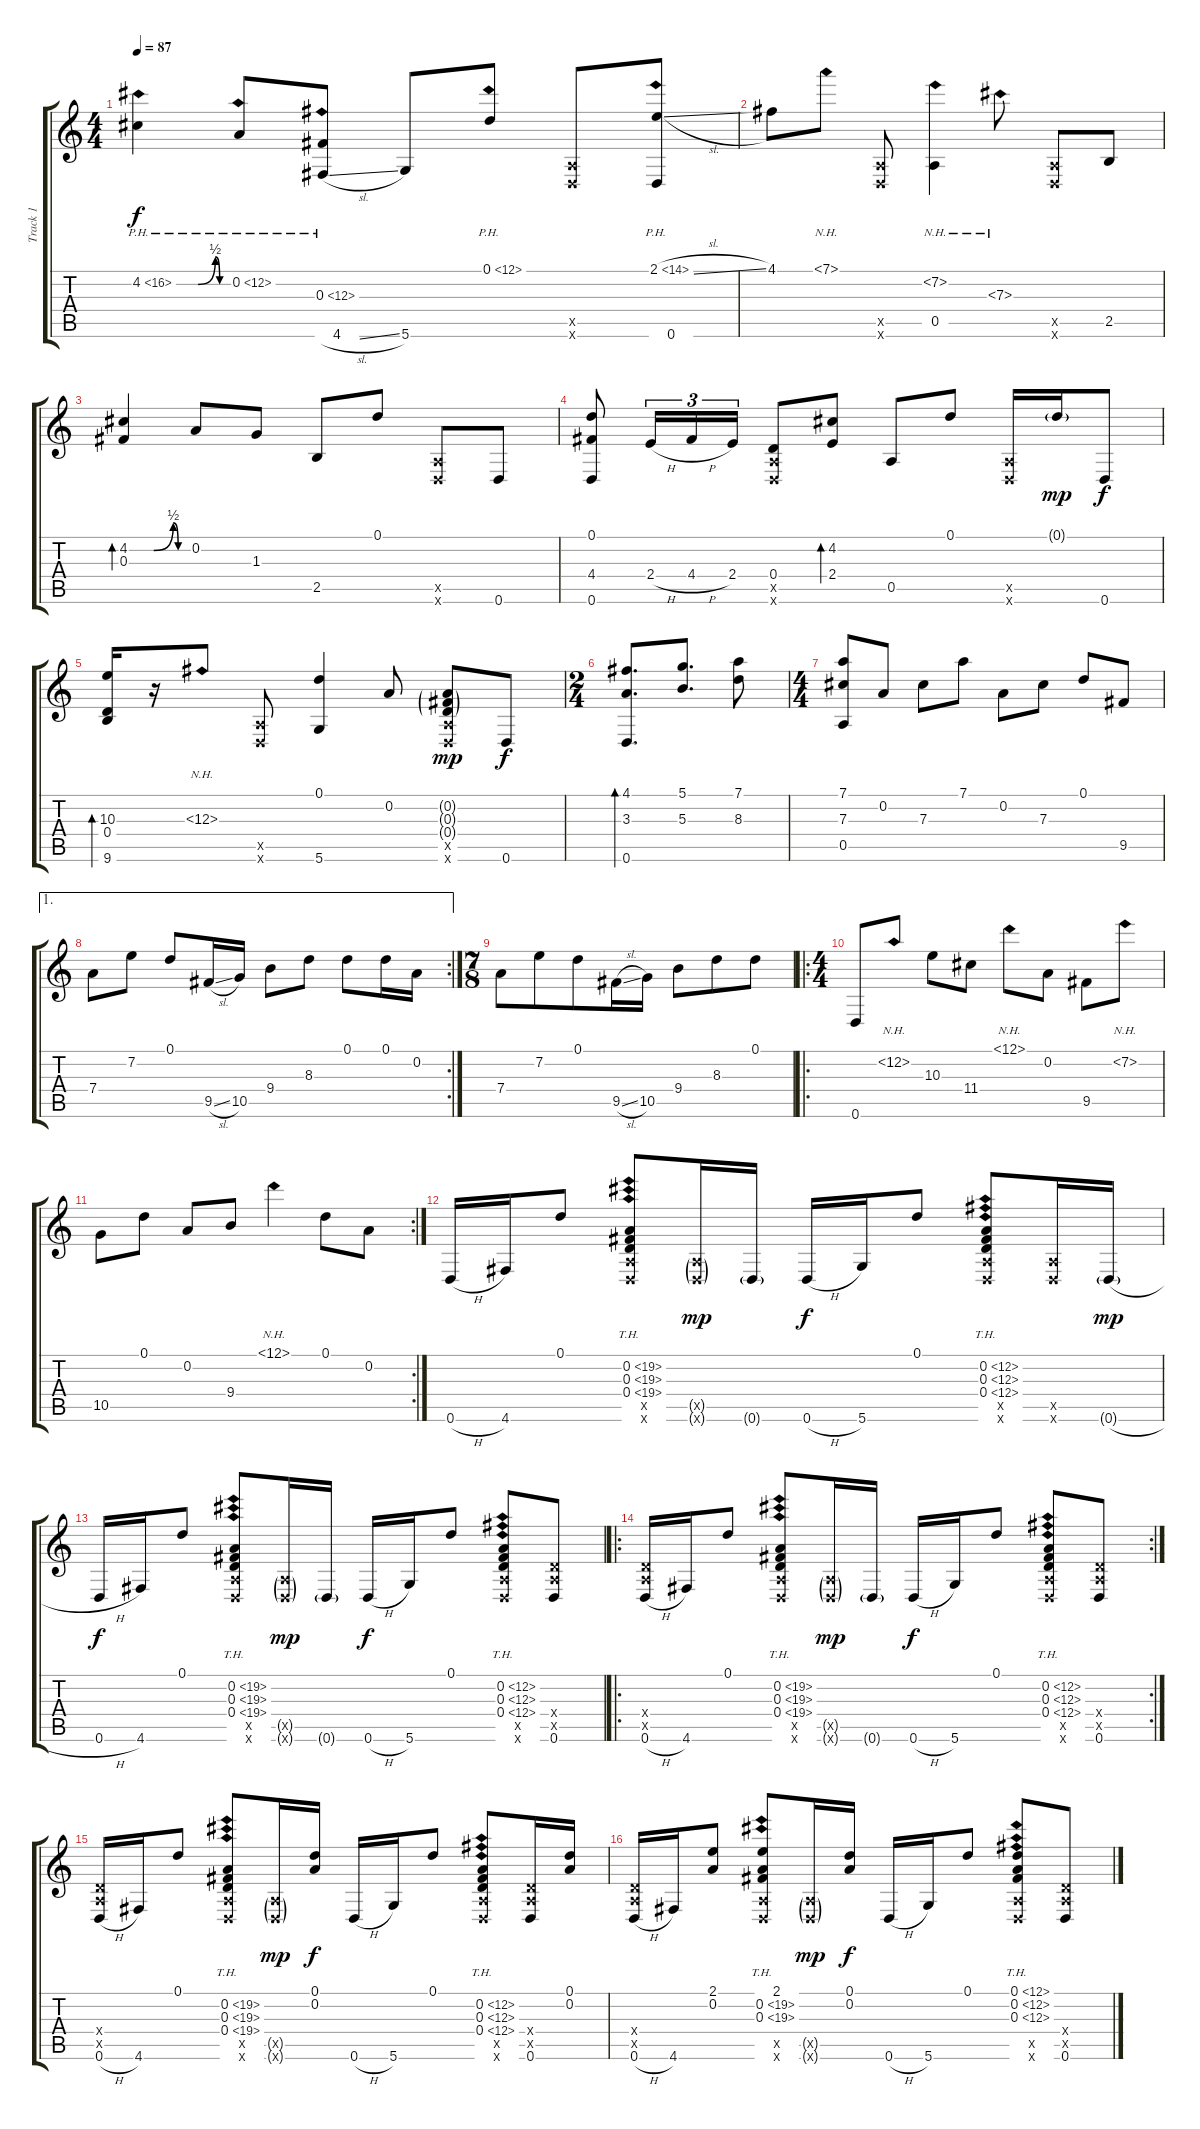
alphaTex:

\track ("Track 1" "Track 1") {instrument acousticguitarsteel}
\staff {score tabs}
\tuning (D4 A3 Gb3 D3 A2 D2) {hide}
\ts (4 4)
\tempo 87
\clef g2
\ks c
4.2{be (custom 0 0 15 0 25 0 45 2 50 0 60 0) ph 12}.4{dy f} 0.2{ph 12}.8 (0.3{ph 12} 4.6{sl}).8 5.6.8 0.1{ph 12}.8 (0.5{x} 0.6{x}).8 (2.1{ph 12 sl} 0.6).8 |
4.1.8 7.1{nh}.8 (0.5{x} 0.6{x}).8 (7.2{nh} 0.5).4 7.3{nh}.8 (0.5{x} 0.6{x}).8 2.5.8 |
(4.2{be (custom 0 0 15 0 25 0 45 2 50 0 60 0)} 0.3).4{bd 120} 0.2.8 1.3.8 2.5.8 0.1.8 (0.5{x} 0.6{x}).8 0.6.8 |
(0.1 4.4 0.6).8 2.4{h}.16{tu (3 2)} 4.4{h}.16{tu (3 2)} 2.4.16{tu (3 2)} (0.4 0.5{x} 0.6{x}).8 (4.2 2.4).8{bd 120} 0.5.8 0.1.8 (0.5{x} 0.6{x}).16 0.1{g}.16{dy mp} 0.6.8{dy f} |
(10.3 0.4 9.6).16{bd 120} r.16 12.3{nh}.8 (0.5{x} 0.6{x}).8 (0.1 5.6).4 0.2.8 (0.2{g} 0.3{g} 0.4{g} 0.5{x} 0.6{x}).8{dy mp} 0.6.8{dy f} |
\ts (2 4)
(4.1 3.3 0.6).8{d bd 120} (5.1 5.3).8{d} (7.1 8.3).8 |
\ts (4 4)
(7.1 7.3 0.5).8 0.2.8 7.3.8 7.1.8 0.2.8 7.3.8 0.1.8 9.5.8 |
\ae 1
\rc 2
7.4.8 7.2.8 0.1.8 9.5{sl}.16 10.5.16 9.4.8 8.3.8 0.1.8 0.1.16 0.2.16 |
\ts (7 8)
7.4.8 7.2.8 0.1.8 9.5{sl}.16 10.5.16 9.4.8 8.3.8 0.1.8 |
\ro
\ts (4 4)
0.6.8 12.2{nh}.8 10.3.8 11.4.8 12.1{nh}.8 0.2.8 9.5.8 7.2{nh}.8 |
\rc 2
10.5.8 0.1.8 0.2.8 9.4.8 12.1{nh}.4 0.1.8 0.2.8 |
0.6{h}.16 4.6.16 0.1.8 (0.2{th 19} 0.3{th 19} 0.4{th 19} 0.5{x} 0.6{x}).8 (0.5{g x} 0.6{g x}).16{dy mp} 0.6{g}.16 0.6{h}.16{dy f} 5.6.16 0.1.8 (0.2{th 12} 0.3{th 12} 0.4{th 12} 0.5{x} 0.6{x}).8 (0.5{x} 0.6{x}).16 0.6{h g}.16{dy mp} |
0.6{h}.16{dy f} 4.6.16 0.1.8 (0.2{th 19} 0.3{th 19} 0.4{th 19} 0.5{x} 0.6{x}).8 (0.5{g x} 0.6{g x}).16{dy mp} 0.6{g}.16 0.6{h}.16{dy f} 5.6.16 0.1.8 (0.2{th 12} 0.3{th 12} 0.4{th 12} 0.5{x} 0.6{x}).8 (0.4{x} 0.5{x} 0.6).8 |
\ro
\rc 2
(0.4{x} 0.5{x} 0.6{h}).16 4.6.16 0.1.8 (0.2{th 19} 0.3{th 19} 0.4{th 19} 0.5{x} 0.6{x}).8 (0.5{g x} 0.6{g x}).16{dy mp} 0.6{g}.16 0.6{h}.16{dy f} 5.6.16 0.1.8 (0.2{th 12} 0.3{th 12} 0.4{th 12} 0.5{x} 0.6{x}).8 (0.4{x} 0.5{x} 0.6).8 |
(0.4{x} 0.5{x} 0.6{h}).16 4.6.16 0.1.8 (0.2{th 19} 0.3{th 19} 0.4{th 19} 0.5{x} 0.6{x}).8 (0.5{g x} 0.6{g x}).16{dy mp} (0.1 0.2).16{dy f} 0.6{h}.16 5.6.16 0.1.8 (0.2{th 12} 0.3{th 12} 0.4{th 12} 0.5{x} 0.6{x}).8 (0.4{x} 0.5{x} 0.6).16 (0.1 0.2).16 |
(0.4{x} 0.5{x} 0.6{h}).16 4.6.16 (2.1 0.2).8 (2.1 0.2{th 19} 0.3{th 19} 0.5{x} 0.6{x}).8 (0.5{g x} 0.6{g x}).16{dy mp} (0.1 0.2).16{dy f} 0.6{h}.16 5.6.16 0.1.8 (0.1{th 12} 0.2{th 12} 0.3{th 12} 0.5{x} 0.6{x}).8 (0.4{x} 0.5{x} 0.6).8
